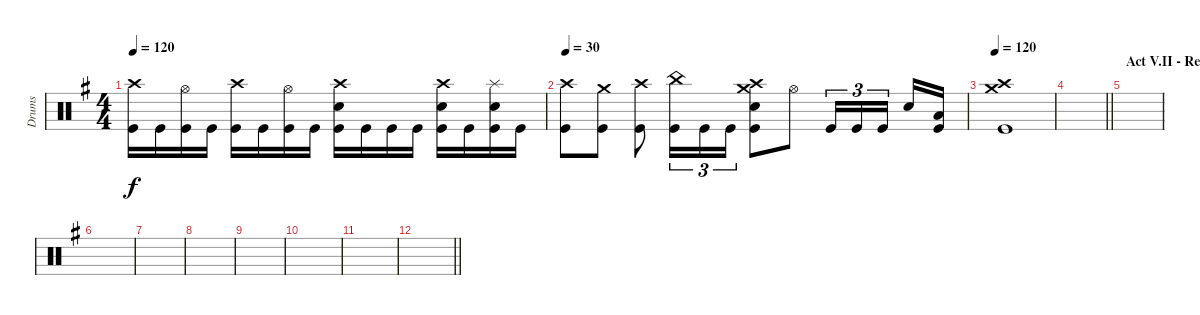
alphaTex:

\track ("Drums" "Drums") {instrument percussion}
\staff
\articulation defaults
\ts (4 4)
\tempo 120
\clef neutral
\ks eminor
("Crash high (hit)" "Kick (hit)").16{dy f} "Kick (hit)".16 ("Hi-Hat (open)" "Kick (hit)").16 "Kick (hit)".16 ("Crash high (hit)" "Kick (hit)").16 "Kick (hit)".16 ("Hi-Hat (open)" "Kick (hit)").16 "Kick (hit)".16 ("Crash high (hit)" "Electric Snare (hit)" "Kick (hit)").16 "Kick (hit)".16 "Kick (hit)".16 "Kick (hit)".16 ("Crash high (hit)" "Electric Snare (hit)" "Kick (hit)").16 "Kick (hit)".16 ("Splash (hit)" "Electric Snare (hit)" "Kick (hit)").16 "Kick (hit)".16 |
\tempo 30
("Crash high (hit)" "Kick (hit)").8 ("Crash medium (hit)" "Kick (hit)").8 ("Crash high (hit)" "Kick (hit)").8 ("China (hit)" "Kick (hit)").16{tu (3 2)} "Kick (hit)".16{tu (3 2)} "Kick (hit)".16{tu (3 2)} ("Crash high (hit)" "Crash medium (hit)" "Electric Snare (hit)" "Kick (hit)").8 "Hi-Hat (open)".8 "Kick (hit)".16{tu (3 2)} "Kick (hit)".16{tu (3 2)} "Kick (hit)".16{tu (3 2) beam splitsecondary} "Electric Snare (hit)".16 ("Low Floor Tom (hit)" "Kick (hit)").16 |
\tempo 120
("Crash high (hit)" "Crash medium (hit)" "Kick (hit)").1 |
\barLineRight lightlight
|
\section ("" "Act V.II - Remembrance")
|
|
|
|
|
|
|
\barLineRight lightlight
